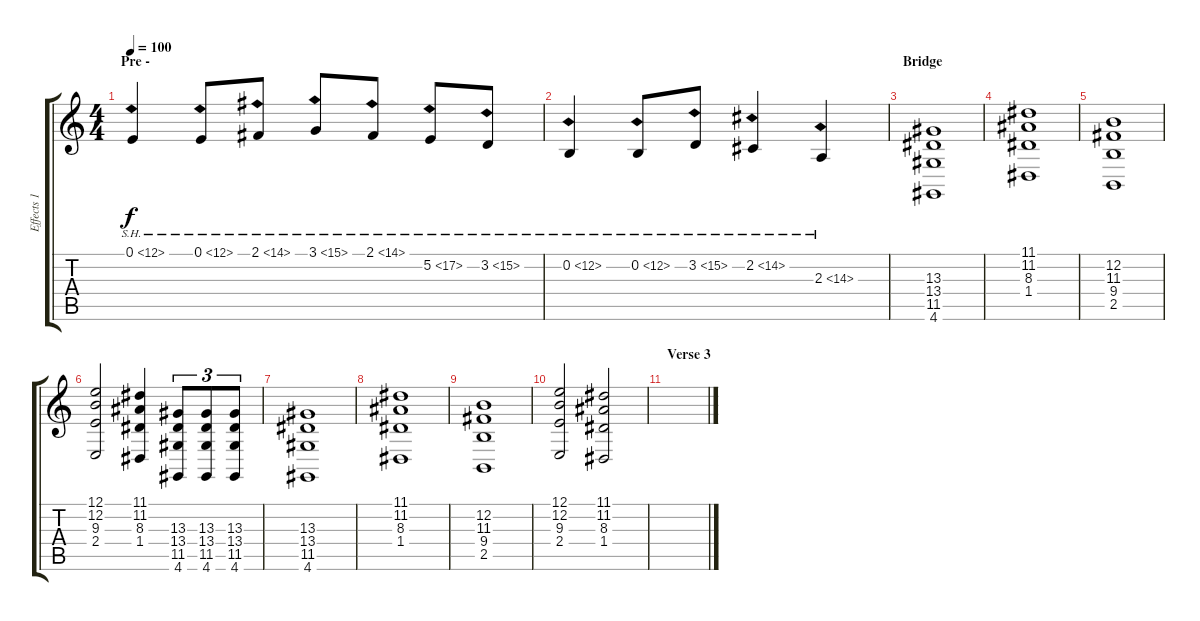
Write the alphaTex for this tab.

\track ("Effects 1" "Effects 1") {instrument stringensemble1}
\staff {score tabs}
\tuning (E4 B3 G3 D3 A2 E2) {hide}
\ts (4 4)
\section ("" "Pre - ")
\tempo 100
\clef g2
\ks c
0.1{sh 12}.4{dy f} 0.1{sh 12}.8 2.1{sh 12}.8 3.1{sh 12}.8 2.1{sh 12}.8 5.2{sh 12}.8 3.2{sh 12}.8 |
0.2{sh 12}.4 0.2{sh 12}.8 3.2{sh 12}.8 2.2{sh 12}.4 2.3{sh 12}.4 |
\section ("" "Bridge")
(13.3 13.4 11.5 4.6).1{balance 8} |
(11.1 11.2 8.3 1.4).1 |
(12.2 11.3 9.4 2.5).1 |
(12.1 12.2 9.3 2.4).2 (11.1 11.2 8.3 1.4).4 (13.3 13.4 11.5 4.6).8{tu (3 2)} (13.3 13.4 11.5 4.6).8{tu (3 2)} (13.3 13.4 11.5 4.6).8{tu (3 2)} |
(13.3 13.4 11.5 4.6).1{balance 8} |
(11.1 11.2 8.3 1.4).1 |
(12.2 11.3 9.4 2.5).1 |
(12.1 12.2 9.3 2.4).2 (11.1 11.2 8.3 1.4).2 |
\section ("" "Verse 3")
